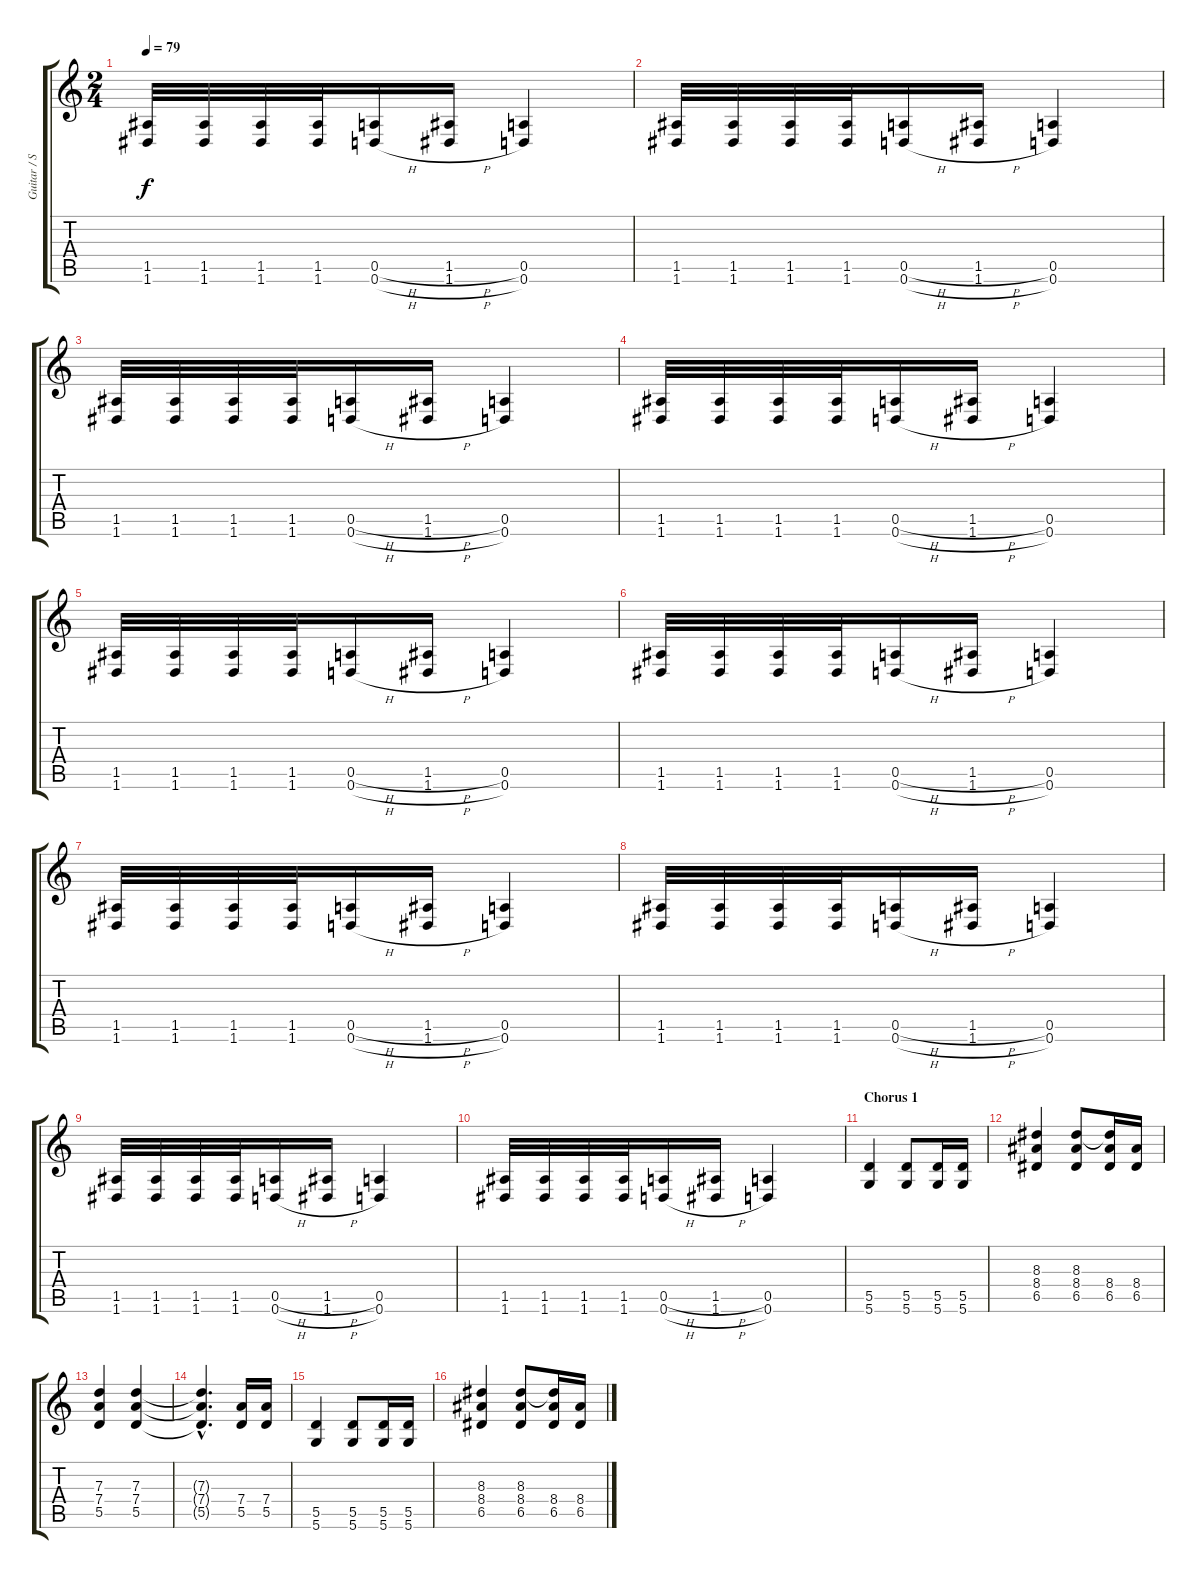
\track ("Guitar / Steph Carpenter" "Guitar / S") {instrument distortionguitar}
\staff {score tabs}
\tuning (E4 B3 G3 D3 A2 D2) {hide}
\ts (2 4)
\tempo 79
\clef g2
\ks c
(1.5 1.6).32{dy f} (1.5 1.6).32 (1.5 1.6).32 (1.5 1.6).32 (0.5{h} 0.6{h}).16 (1.5{h} 1.6{h}).16 (0.5 0.6).4 |
(1.5 1.6).32 (1.5 1.6).32 (1.5 1.6).32 (1.5 1.6).32 (0.5{h} 0.6{h}).16 (1.5{h} 1.6{h}).16 (0.5 0.6).4 |
(1.5 1.6).32 (1.5 1.6).32 (1.5 1.6).32 (1.5 1.6).32 (0.5{h} 0.6{h}).16 (1.5{h} 1.6{h}).16 (0.5 0.6).4 |
(1.5 1.6).32 (1.5 1.6).32 (1.5 1.6).32 (1.5 1.6).32 (0.5{h} 0.6{h}).16 (1.5{h} 1.6{h}).16 (0.5 0.6).4 |
(1.5 1.6).32 (1.5 1.6).32 (1.5 1.6).32 (1.5 1.6).32 (0.5{h} 0.6{h}).16 (1.5{h} 1.6{h}).16 (0.5 0.6).4 |
(1.5 1.6).32 (1.5 1.6).32 (1.5 1.6).32 (1.5 1.6).32 (0.5{h} 0.6{h}).16 (1.5{h} 1.6{h}).16 (0.5 0.6).4 |
(1.5 1.6).32 (1.5 1.6).32 (1.5 1.6).32 (1.5 1.6).32 (0.5{h} 0.6{h}).16 (1.5{h} 1.6{h}).16 (0.5 0.6).4 |
(1.5 1.6).32 (1.5 1.6).32 (1.5 1.6).32 (1.5 1.6).32 (0.5{h} 0.6{h}).16 (1.5{h} 1.6{h}).16 (0.5 0.6).4 |
(1.5 1.6).32 (1.5 1.6).32 (1.5 1.6).32 (1.5 1.6).32 (0.5{h} 0.6{h}).16 (1.5{h} 1.6{h}).16 (0.5 0.6).4 |
(1.5 1.6).32 (1.5 1.6).32 (1.5 1.6).32 (1.5 1.6).32 (0.5{h} 0.6{h}).16 (1.5{h} 1.6{h}).16 (0.5 0.6).4 |
\section ("" "Chorus 1")
(5.5 5.6).4 (5.5 5.6).8 (5.5 5.6).16 (5.5 5.6).16 |
(8.3 8.4 6.5).4 (8.3 8.4 6.5).8 (8.3{t} 8.4 6.5).16 (8.4 6.5).16 |
(7.3 7.4 5.5).4 (7.3 7.4 5.5).4 |
(7.3{hac t} 7.4{hac t} 5.5{hac t}).4{d} (7.4 5.5).16 (7.4 5.5).16 |
(5.5 5.6).4 (5.5 5.6).8 (5.5 5.6).16 (5.5 5.6).16 |
(8.3 8.4 6.5).4 (8.3 8.4 6.5).8 (8.3{t} 8.4 6.5).16 (8.4 6.5).16
